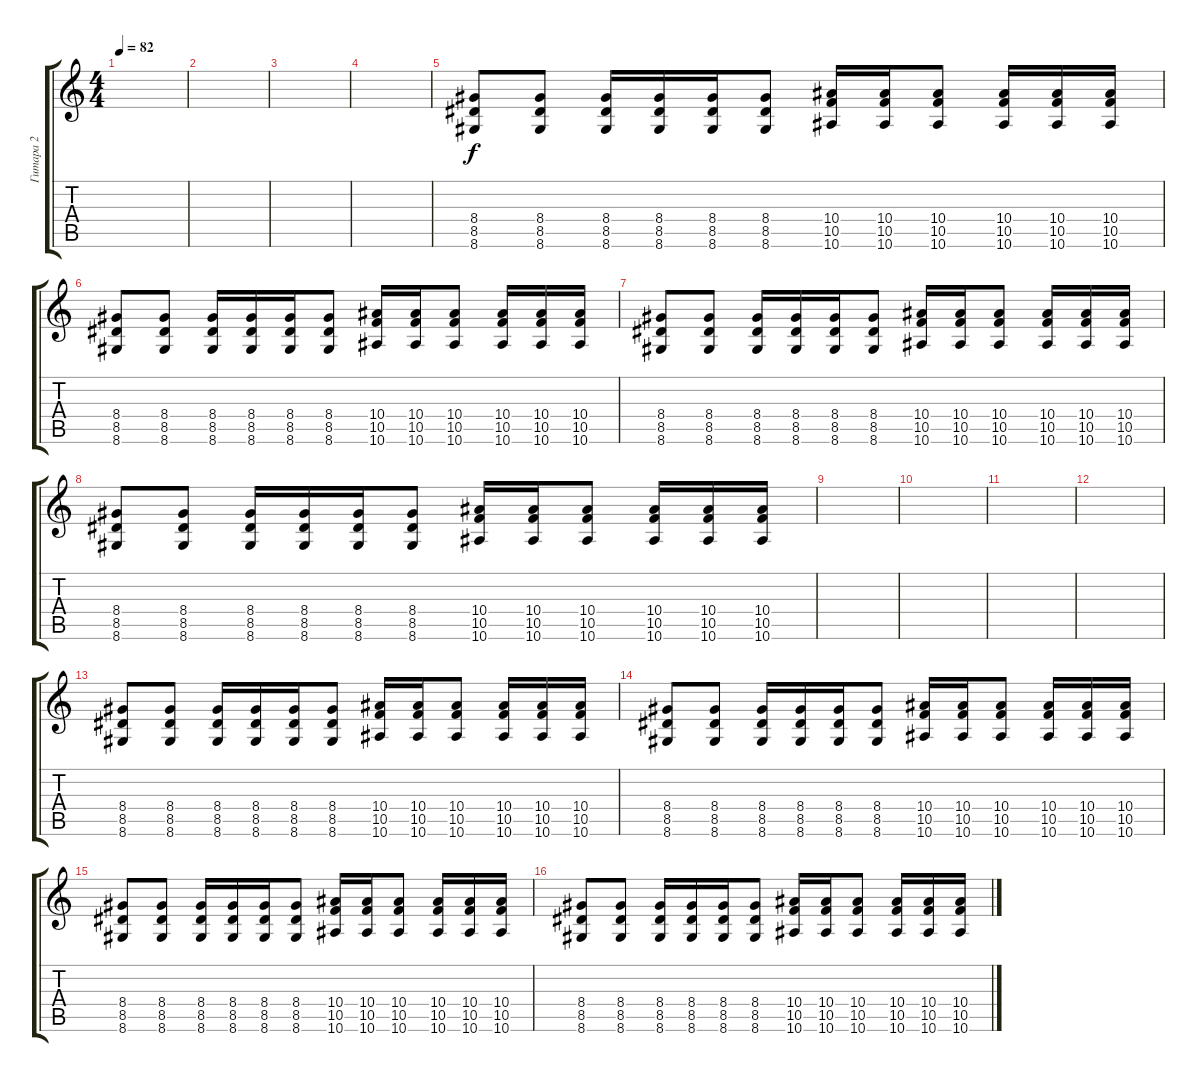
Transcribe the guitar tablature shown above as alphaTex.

\track ("Гитара 2" "Гитара 2") {instrument distortionguitar}
\staff {score tabs}
\tuning (D4 A3 F3 C3 G2 C2) {hide}
\ts (4 4)
\tempo 82
\clef g2
\ks c
|
|
|
|
(8.4 8.5 8.6).8 (8.4 8.5 8.6).8 (8.4 8.5 8.6).16 (8.4 8.5 8.6).16 (8.4 8.5 8.6).16 (8.4 8.5 8.6).8 (10.4 10.5 10.6).16 (10.4 10.5 10.6).16 (10.4 10.5 10.6).8 (10.4 10.5 10.6).16 (10.4 10.5 10.6).16 (10.4 10.5 10.6).16 |
(8.4 8.5 8.6).8 (8.4 8.5 8.6).8 (8.4 8.5 8.6).16 (8.4 8.5 8.6).16 (8.4 8.5 8.6).16 (8.4 8.5 8.6).8 (10.4 10.5 10.6).16 (10.4 10.5 10.6).16 (10.4 10.5 10.6).8 (10.4 10.5 10.6).16 (10.4 10.5 10.6).16 (10.4 10.5 10.6).16 |
(8.4 8.5 8.6).8 (8.4 8.5 8.6).8 (8.4 8.5 8.6).16 (8.4 8.5 8.6).16 (8.4 8.5 8.6).16 (8.4 8.5 8.6).8 (10.4 10.5 10.6).16 (10.4 10.5 10.6).16 (10.4 10.5 10.6).8 (10.4 10.5 10.6).16 (10.4 10.5 10.6).16 (10.4 10.5 10.6).16 |
(8.4 8.5 8.6).8 (8.4 8.5 8.6).8 (8.4 8.5 8.6).16 (8.4 8.5 8.6).16 (8.4 8.5 8.6).16 (8.4 8.5 8.6).8 (10.4 10.5 10.6).16 (10.4 10.5 10.6).16 (10.4 10.5 10.6).8 (10.4 10.5 10.6).16 (10.4 10.5 10.6).16 (10.4 10.5 10.6).16 |
|
|
|
|
(8.4 8.5 8.6).8 (8.4 8.5 8.6).8 (8.4 8.5 8.6).16 (8.4 8.5 8.6).16 (8.4 8.5 8.6).16 (8.4 8.5 8.6).8 (10.4 10.5 10.6).16 (10.4 10.5 10.6).16 (10.4 10.5 10.6).8 (10.4 10.5 10.6).16 (10.4 10.5 10.6).16 (10.4 10.5 10.6).16 |
(8.4 8.5 8.6).8 (8.4 8.5 8.6).8 (8.4 8.5 8.6).16 (8.4 8.5 8.6).16 (8.4 8.5 8.6).16 (8.4 8.5 8.6).8 (10.4 10.5 10.6).16 (10.4 10.5 10.6).16 (10.4 10.5 10.6).8 (10.4 10.5 10.6).16 (10.4 10.5 10.6).16 (10.4 10.5 10.6).16 |
(8.4 8.5 8.6).8 (8.4 8.5 8.6).8 (8.4 8.5 8.6).16 (8.4 8.5 8.6).16 (8.4 8.5 8.6).16 (8.4 8.5 8.6).8 (10.4 10.5 10.6).16 (10.4 10.5 10.6).16 (10.4 10.5 10.6).8 (10.4 10.5 10.6).16 (10.4 10.5 10.6).16 (10.4 10.5 10.6).16 |
(8.4 8.5 8.6).8 (8.4 8.5 8.6).8 (8.4 8.5 8.6).16 (8.4 8.5 8.6).16 (8.4 8.5 8.6).16 (8.4 8.5 8.6).8 (10.4 10.5 10.6).16 (10.4 10.5 10.6).16 (10.4 10.5 10.6).8 (10.4 10.5 10.6).16 (10.4 10.5 10.6).16 (10.4 10.5 10.6).16
